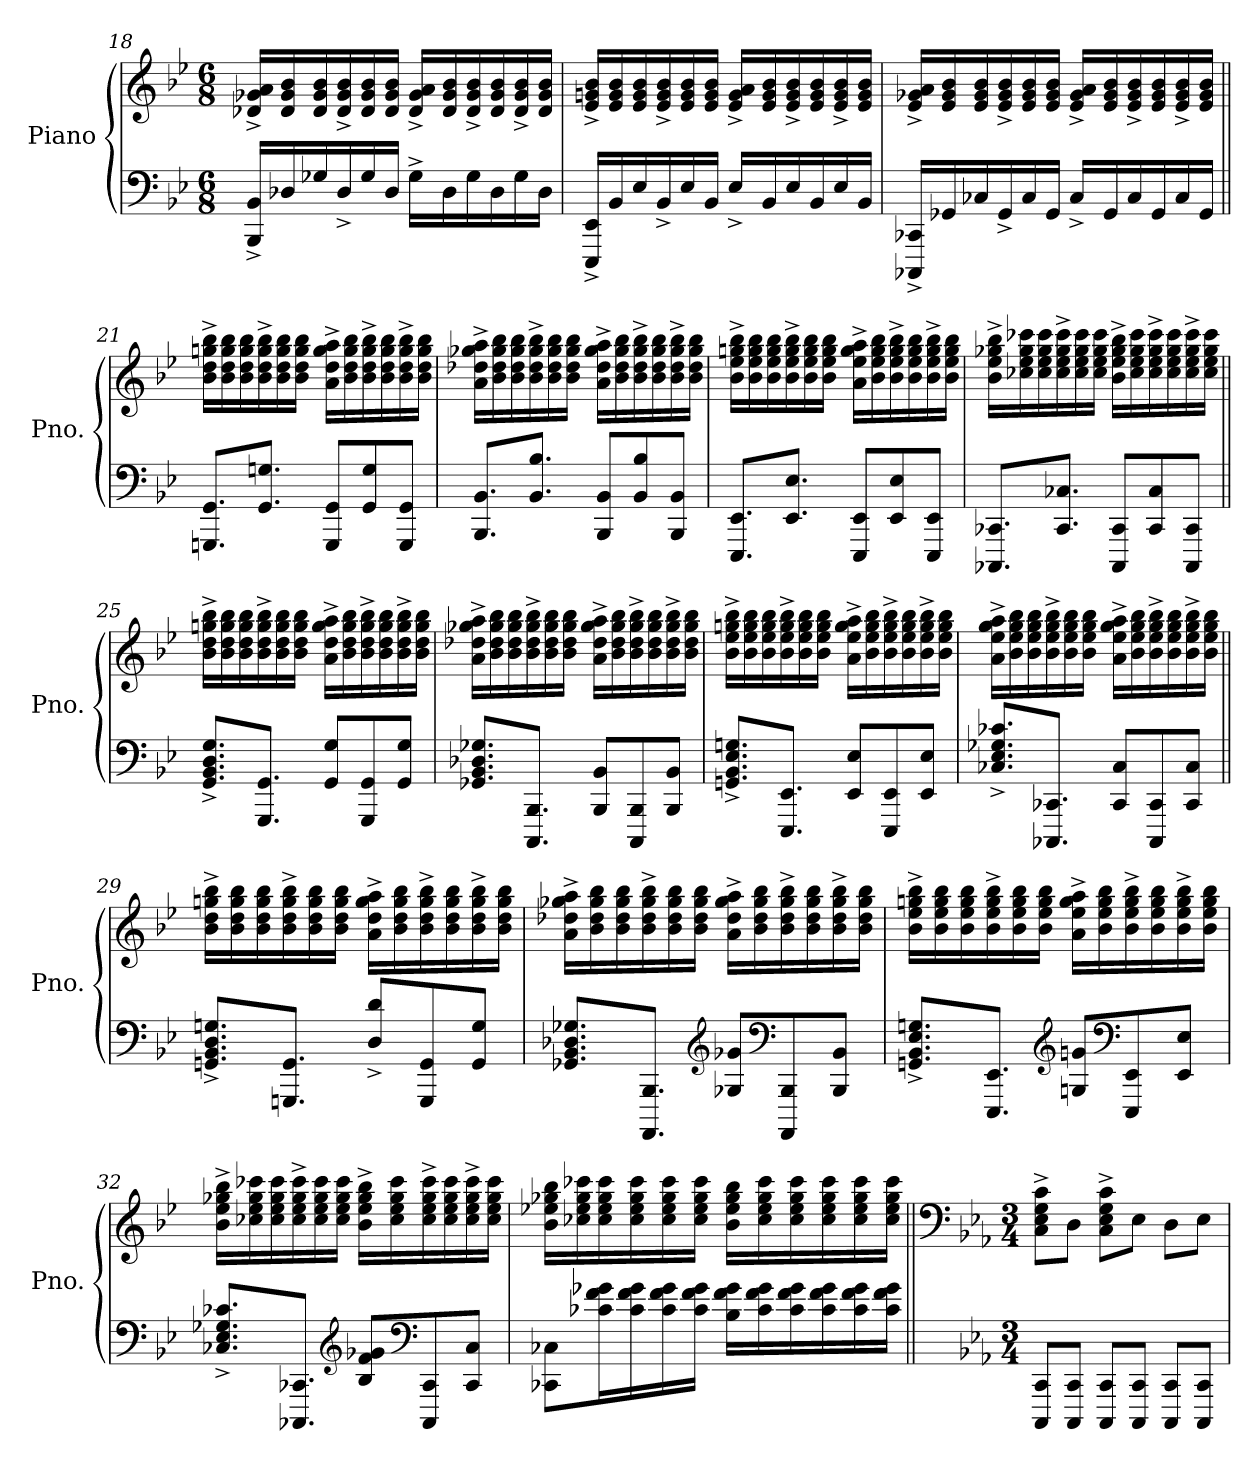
**kern	**kern
*part1	*part1
*staff2	*staff1
*I"Piano	*
*I'Pno.	*
!!LO:LB:g=z
*clefF4	*clefG2
*k[b-e-]	*k[b-e-]
*M6/8	*M6/8
=18	=18
16BBB-/^ 16BB-/^LL	16d-X/^ 16g-X/^ 16a/^LL
16D-X/	16d-/ 16g-/ 16b-/
16G-X/	16d-/ 16g-/ 16b-/
16D-^/	16d-/^ 16g-/^ 16b-/^
16G-/	16d-/ 16g-/ 16b-/
16D-/JJ	16d-/ 16g-/ 16b-/JJ
16G-^\LL	16d-/^ 16g-/^ 16a/^LL
16D-\	16d-/ 16g-/ 16b-/
16G-\	16d-/^ 16g-/^ 16b-/^
16D-\	16d-/ 16g-/ 16b-/
16G-\	16d-/^ 16g-/^ 16b-/^
16D-\JJ	16d-/ 16g-/ 16b-/JJ
=19	=19
16EEE-/^ 16EE-/^LL	16e-/^ 16gn/^ 16b-/^LL
16BB-/	16e-/ 16g/ 16b-/
16E-/	16e-/ 16g/ 16b-/
16BB-^/	16e-/^ 16g/^ 16b-/^
16E-/	16e-/ 16g/ 16b-/
16BB-/JJ	16e-/ 16g/ 16b-/JJ
16E-^/LL	16e-/^ 16g/^ 16a/^LL
16BB-/	16e-/ 16g/ 16b-/
16E-/	16e-/^ 16g/^ 16b-/^
16BB-/	16e-/ 16g/ 16b-/
16E-/	16e-/^ 16g/^ 16b-/^
16BB-/JJ	16e-/ 16g/ 16b-/JJ
=20	=20
16CCC-X/^ 16CC-X/^LL	16e-/^ 16g-X/^ 16a/^LL
16GG-X/	16e-/ 16g-/ 16b-/
16C-X/	16e-/ 16g-/ 16b-/
16GG-^/	16e-/^ 16g-/^ 16b-/^
16C-/	16e-/ 16g-/ 16b-/
16GG-/JJ	16e-/ 16g-/ 16b-/JJ
16C-^/LL	16e-/^ 16g-/^ 16a/^LL
16GG-/	16e-/ 16g-/ 16b-/
16C-/	16e-/^ 16g-/^ 16b-/^
16GG-/	16e-/ 16g-/ 16b-/
16C-/	16e-/^ 16g-/^ 16b-/^
16GG-/JJ	16e-/ 16g-/ 16b-/JJ
!!LO:LB:g=z
=21||	=21||
8.GGGn/ 8.GG/L	16b-\^ 16dd\^ 16ggn\^ 16bb-\^LL
.	16b-\ 16dd\ 16gg\ 16bb-\
.	16b-\ 16dd\ 16gg\ 16bb-\
8.GG/ 8.Gn/J	16b-\^ 16dd\^ 16gg\^ 16bb-\^
.	16b-\ 16dd\ 16gg\ 16bb-\
.	16b-\ 16dd\ 16gg\ 16bb-\JJ
8GGG/ 8GG/L	16a\^ 16dd\^ 16gg\^ 16aa\^LL
.	16b-\ 16dd\ 16gg\ 16bb-\
8GG/ 8G/	16b-\^ 16dd\^ 16gg\^ 16bb-\^
.	16b-\ 16dd\ 16gg\ 16bb-\
8GGG/ 8GG/J	16b-\^ 16dd\^ 16gg\^ 16bb-\^
.	16b-\ 16dd\ 16gg\ 16bb-\JJ
=22	=22
8.BBB-/ 8.BB-/L	16a\^ 16dd-X\^ 16gg-X\^ 16aa\^LL
.	16b-\ 16dd-\ 16gg-\ 16bb-\
.	16b-\ 16dd-\ 16gg-\ 16bb-\
8.BB-/ 8.B-/J	16b-\^ 16dd-\^ 16gg-\^ 16bb-\^
.	16b-\ 16dd-\ 16gg-\ 16bb-\
.	16b-\ 16dd-\ 16gg-\ 16bb-\JJ
8BBB-/ 8BB-/L	16a\^ 16dd-\^ 16gg-\^ 16aa\^LL
.	16b-\ 16dd-\ 16gg-\ 16bb-\
8BB-/ 8B-/	16b-\^ 16dd-\^ 16gg-\^ 16bb-\^
.	16b-\ 16dd-\ 16gg-\ 16bb-\
8BBB-/ 8BB-/J	16b-\^ 16dd-\^ 16gg-\^ 16bb-\^
.	16b-\ 16dd-\ 16gg-\ 16bb-\JJ
!!LO:LB:g=z
=23	=23
8.EEE-/ 8.EE-/L	16b-\^ 16ee-\^ 16ggn\^ 16bb-\^LL
.	16b-\ 16ee-\ 16gg\ 16bb-\
.	16b-\ 16ee-\ 16gg\ 16bb-\
8.EE-/ 8.E-/J	16b-\^ 16ee-\^ 16gg\^ 16bb-\^
.	16b-\ 16ee-\ 16gg\ 16bb-\
.	16b-\ 16ee-\ 16gg\ 16bb-\JJ
8EEE-/ 8EE-/L	16a\^ 16ee-\^ 16gg\^ 16aa\^LL
.	16b-\ 16ee-\ 16gg\ 16bb-\
8EE-/ 8E-/	16b-\^ 16ee-\^ 16gg\^ 16bb-\^
.	16b-\ 16ee-\ 16gg\ 16bb-\
8EEE-/ 8EE-/J	16b-\^ 16ee-\^ 16gg\^ 16bb-\^
.	16b-\ 16ee-\ 16gg\ 16bb-\JJ
=24	=24
8.CCC-X/ 8.CC-X/L	16b-\^ 16ee-\^ 16gg-X\^ 16bb-\^LL
.	16cc-X\ 16ee-\ 16gg-\ 16ccc-X\
.	16cc-\ 16ee-\ 16gg-\ 16ccc-\
8.CC-/ 8.C-X/J	16cc-\^ 16ee-\^ 16gg-\^ 16ccc-\^
.	16cc-\ 16ee-\ 16gg-\ 16ccc-\
.	16cc-\ 16ee-\ 16gg-\ 16ccc-\JJ
8CCC-/ 8CC-/L	16b-\^ 16ee-\^ 16gg-\^ 16bb-\^LL
.	16cc-\ 16ee-\ 16gg-\ 16ccc-\
8CC-/ 8C-/	16cc-\^ 16ee-\^ 16gg-\^ 16ccc-\^
.	16cc-\ 16ee-\ 16gg-\ 16ccc-\
8CCC-/ 8CC-/J	16cc-\^ 16ee-\^ 16gg-\^ 16ccc-\^
.	16cc-\ 16ee-\ 16gg-\ 16ccc-\JJ
!!LO:LB:g=z
=25||	=25||
8.GG/^ 8.BB-/^ 8.D/^ 8.G/^L	16b-\^ 16dd\^ 16ggn\^ 16bb-\^LL
.	16b-\ 16dd\ 16gg\ 16bb-\
.	16b-\ 16dd\ 16gg\ 16bb-\
8.GGG/ 8.GG/J	16b-\^ 16dd\^ 16gg\^ 16bb-\^
.	16b-\ 16dd\ 16gg\ 16bb-\
.	16b-\ 16dd\ 16gg\ 16bb-\JJ
8GG/ 8G/L	16a\^ 16dd\^ 16gg\^ 16aa\^LL
.	16b-\ 16dd\ 16gg\ 16bb-\
8GGG/ 8GG/	16b-\^ 16dd\^ 16gg\^ 16bb-\^
.	16b-\ 16dd\ 16gg\ 16bb-\
8GG/ 8G/J	16b-\^ 16dd\^ 16gg\^ 16bb-\^
.	16b-\ 16dd\ 16gg\ 16bb-\JJ
=26	=26
8.GG-X/ 8.BB-/ 8.D-X/ 8.G-X/L	16a\^ 16dd-X\^ 16gg-X\^ 16aa\^LL
.	16b-\ 16dd-\ 16gg-\ 16bb-\
.	16b-\ 16dd-\ 16gg-\ 16bb-\
8.CCC/ 8.BBB-/J	16b-\^ 16dd-\^ 16gg-\^ 16bb-\^
.	16b-\ 16dd-\ 16gg-\ 16bb-\
.	16b-\ 16dd-\ 16gg-\ 16bb-\JJ
8BBB-/ 8BB-/L	16a\^ 16dd-\^ 16gg-\^ 16aa\^LL
.	16b-\ 16dd-\ 16gg-\ 16bb-\
8CCC/ 8BBB-/	16b-\^ 16dd-\^ 16gg-\^ 16bb-\^
.	16b-\ 16dd-\ 16gg-\ 16bb-\
8BBB-/ 8BB-/J	16b-\^ 16dd-\^ 16gg-\^ 16bb-\^
.	16b-\ 16dd-\ 16gg-\ 16bb-\JJ
!!LO:PB:g=z
=27	=27
8.GGn/^ 8.BB-/^ 8.E-/^ 8.Gn/^L	16b-\^ 16ee-\^ 16ggn\^ 16bb-\^LL
.	16b-\ 16ee-\ 16gg\ 16bb-\
.	16b-\ 16ee-\ 16gg\ 16bb-\
8.EEE-/ 8.EE-/J	16b-\^ 16ee-\^ 16gg\^ 16bb-\^
.	16b-\ 16ee-\ 16gg\ 16bb-\
.	16b-\ 16ee-\ 16gg\ 16bb-\JJ
8EE-/ 8E-/L	16a\^ 16ee-\^ 16gg\^ 16aa\^LL
.	16b-\ 16ee-\ 16gg\ 16bb-\
8EEE-/ 8EE-/	16b-\^ 16ee-\^ 16gg\^ 16bb-\^
.	16b-\ 16ee-\ 16gg\ 16bb-\
8EE-/ 8E-/J	16b-\^ 16ee-\^ 16gg\^ 16bb-\^
.	16b-\ 16ee-\ 16gg\ 16bb-\JJ
=28	=28
8.C-X/^ 8.E-/^ 8.G-X/^ 8.c-X/^L	16a\^ 16ee-\^ 16gg\^ 16aa\^LL
.	16b-\ 16ee-\ 16gg\ 16bb-\
.	16b-\ 16ee-\ 16gg\ 16bb-\
8.CCC-X/ 8.CC-X/J	16b-\^ 16ee-\^ 16gg\^ 16bb-\^
.	16b-\ 16ee-\ 16gg\ 16bb-\
.	16b-\ 16ee-\ 16gg\ 16bb-\JJ
8CC-/ 8C-/L	16a\^ 16ee-\^ 16gg\^ 16aa\^LL
.	16b-\ 16ee-\ 16gg\ 16bb-\
8CCC-/ 8CC-/	16b-\^ 16ee-\^ 16gg\^ 16bb-\^
.	16b-\ 16ee-\ 16gg\ 16bb-\
8CC-/ 8C-/J	16b-\^ 16ee-\^ 16gg\^ 16bb-\^
.	16b-\ 16ee-\ 16gg\ 16bb-\JJ
!!LO:LB:g=z
=29||	=29||
8.GGn/^ 8.BB-/^ 8.D/^ 8.Gn/^L	16b-\^ 16dd\^ 16ggn\^ 16bb-\^LL
.	16b-\ 16dd\ 16gg\ 16bb-\
.	16b-\ 16dd\ 16gg\ 16bb-\
8.GGGn/ 8.GG/J	16b-\^ 16dd\^ 16gg\^ 16bb-\^
.	16b-\ 16dd\ 16gg\ 16bb-\
.	16b-\ 16dd\ 16gg\ 16bb-\JJ
8D/^ 8d/^L	16a\^ 16dd\^ 16gg\^ 16aa\^LL
.	16b-\ 16dd\ 16gg\ 16bb-\
8GGG/ 8GG/	16b-\^ 16dd\^ 16gg\^ 16bb-\^
.	16b-\ 16dd\ 16gg\ 16bb-\
8GG/ 8G/J	16b-\^ 16dd\^ 16gg\^ 16bb-\^
.	16b-\ 16dd\ 16gg\ 16bb-\JJ
=30	=30
8.GG-X/ 8.BB-/ 8.D-X/ 8.G-X/L	16a\^ 16dd-X\^ 16gg-X\^ 16aa\^LL
.	16b-\ 16dd-\ 16gg-\ 16bb-\
.	16b-\ 16dd-\ 16gg-\ 16bb-\
8.AAAA/ 8.BBB-/J	16b-\^ 16dd-\^ 16gg-\^ 16bb-\^
.	16b-\ 16dd-\ 16gg-\ 16bb-\
.	16b-\ 16dd-\ 16gg-\ 16bb-\JJ
*clefG2	*
8G-X/ 8g-X/L	16a\^ 16dd-\^ 16gg-\^ 16aa\^LL
.	16b-\ 16dd-\ 16gg-\ 16bb-\
*clefF4	*
8AAAA/ 8BBB-/	16b-\^ 16dd-\^ 16gg-\^ 16bb-\^
.	16b-\ 16dd-\ 16gg-\ 16bb-\
8BBB-/ 8BB-/J	16b-\^ 16dd-\^ 16gg-\^ 16bb-\^
.	16b-\ 16dd-\ 16gg-\ 16bb-\JJ
!!LO:LB:g=z
=31	=31
8.GGn/^ 8.BB-/^ 8.E-/^ 8.Gn/^L	16b-\^ 16ee-\^ 16ggn\^ 16bb-\^LL
.	16b-\ 16ee-\ 16gg\ 16bb-\
.	16b-\ 16ee-\ 16gg\ 16bb-\
8.EEE-/ 8.EE-/J	16b-\^ 16ee-\^ 16gg\^ 16bb-\^
.	16b-\ 16ee-\ 16gg\ 16bb-\
.	16b-\ 16ee-\ 16gg\ 16bb-\JJ
*clefG2	*
8Gn/ 8gn/L	16a\^ 16ee-\^ 16gg\^ 16aa\^LL
.	16b-\ 16ee-\ 16gg\ 16bb-\
*clefF4	*
8EEE-/ 8EE-/	16b-\^ 16ee-\^ 16gg\^ 16bb-\^
.	16b-\ 16ee-\ 16gg\ 16bb-\
8EE-/ 8E-/J	16b-\^ 16ee-\^ 16gg\^ 16bb-\^
.	16b-\ 16ee-\ 16gg\ 16bb-\JJ
=32	=32
8.C-X/^ 8.E-/^ 8.G-X/^ 8.c-X/^L	16b-\^ 16ee-\^ 16gg-X\^ 16bb-\^LL
.	16cc-X\ 16ee-\ 16gg-\ 16ccc-X\
.	16cc-\ 16ee-\ 16gg-\ 16ccc-\
8.CCC-X/ 8.CC-X/J	16cc-\^ 16ee-\^ 16gg-\^ 16ccc-\^
.	16cc-\ 16ee-\ 16gg-\ 16ccc-\
.	16cc-\ 16ee-\ 16gg-\ 16ccc-\JJ
*clefG2	*
8B-/ 8f/ 8g-X/L	16b-\^ 16ee-\^ 16gg-\^ 16bb-\^LL
.	16cc-\ 16ee-\ 16gg-\ 16ccc-\
*clefF4	*
8CCC-/ 8CC-/	16cc-\^ 16ee-\^ 16gg-\^ 16ccc-\^
.	16cc-\ 16ee-\ 16gg-\ 16ccc-\
8CC-/ 8C-/J	16cc-\^ 16ee-\^ 16gg-\^ 16ccc-\^
.	16cc-\ 16ee-\ 16gg-\ 16ccc-\JJ
!!LO:LB:g=z
=33	=33
8CC-X\ 8C-X\L	16b-\ 16ee-X\ 16gg-X\ 16bb-\LL
.	16cc-X\ 16ee-\ 16gg-\ 16ccc-X\
16c-X\ 16f\ 16g-X\L	16cc-\ 16ee-\ 16gg-\ 16ccc-\
16c-\ 16f\ 16g-\	16cc-\ 16ee-\ 16gg-\ 16ccc-\
16c-\ 16f\ 16g-\	16cc-\ 16ee-\ 16gg-\ 16ccc-\
16c-\ 16f\ 16g-\JJ	16cc-\ 16ee-\ 16gg-\ 16ccc-\JJ
16B-\ 16f\ 16g-\LL	16b-\ 16ee-\ 16gg-\ 16bb-\LL
16c-\ 16f\ 16g-\	16cc-\ 16ee-\ 16gg-\ 16ccc-\
16c-\ 16f\ 16g-\	16cc-\ 16ee-\ 16gg-\ 16ccc-\
16c-\ 16f\ 16g-\	16cc-\ 16ee-\ 16gg-\ 16ccc-\
16c-\ 16f\ 16g-\	16cc-\ 16ee-\ 16gg-\ 16ccc-\
16c-\ 16f\ 16g-\JJ	16cc-\ 16ee-\ 16gg-\ 16ccc-\JJ
=34||	=34||
*	*clefF4
*k[b-e-a-]	*k[b-e-a-]
*M3/4	*M3/4
8CCC/ 8CC/L	8C\^ 8E-\^ 8G\^ 8c\^L
8CCC/ 8CC/J	8D\J
8CCC/ 8CC/L	8C\^ 8E-\^ 8G\^ 8c\^L
8CCC/ 8CC/J	8E-\J
8CCC/ 8CC/L	8D\L
8CCC/ 8CC/J	8E-\J
=	=
*-	*-
